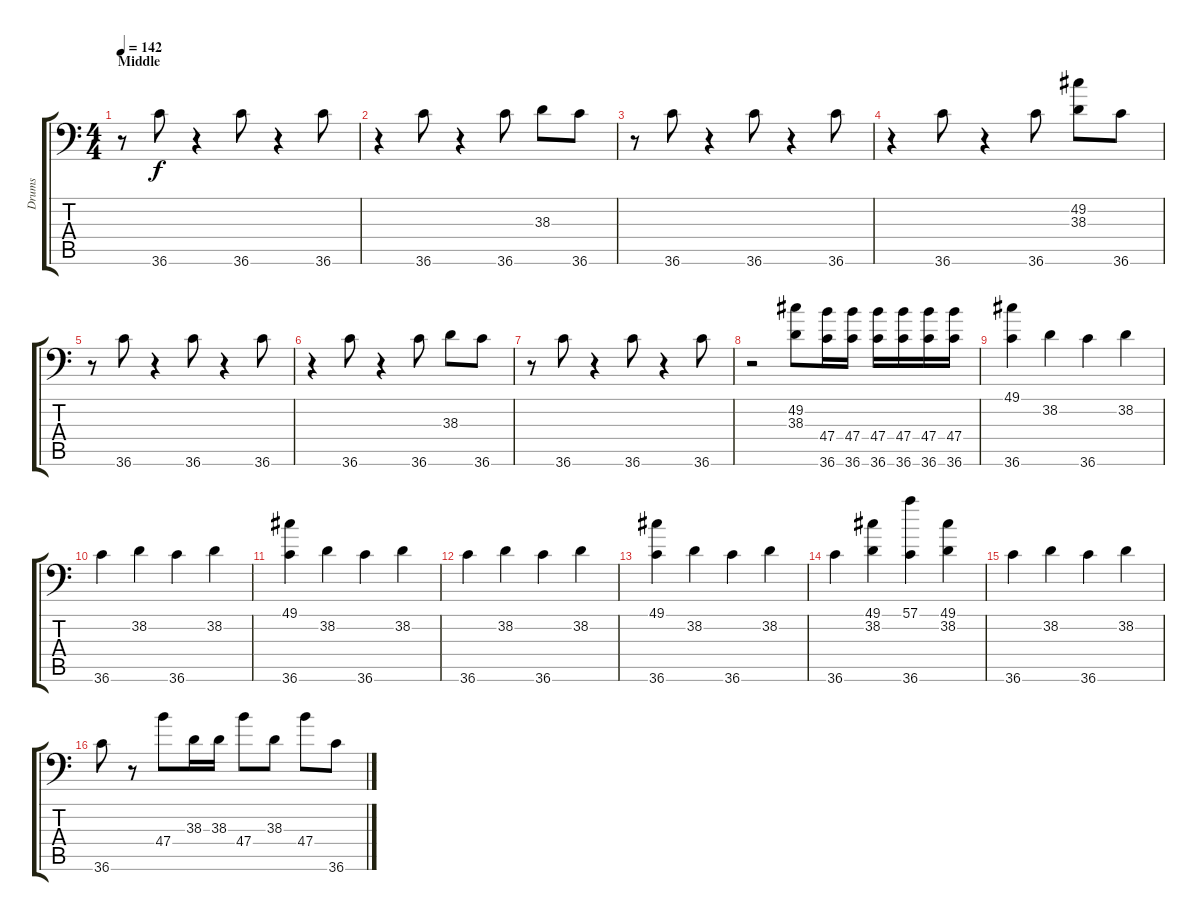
\track ("Drums" "Drums") {instrument acousticgrandpiano}
\staff {score tabs}
\tuning (C-1 C-1 C-1 C-1 C-1 C-1) {hide}
\ts (4 4)
\section ("" "Middle")
\tempo 142
\clef f4
\ks c
r.8{dy f} 36.6.8 r.4 36.6.8 r.4 36.6.8 |
r.4 36.6.8 r.4 36.6.8 38.3.8 36.6.8 |
r.8 36.6.8 r.4 36.6.8 r.4 36.6.8 |
r.4 36.6.8 r.4 36.6.8 (49.2 38.3).8 36.6.8 |
r.8 36.6.8 r.4 36.6.8 r.4 36.6.8 |
r.4 36.6.8 r.4 36.6.8 38.3.8 36.6.8 |
r.8 36.6.8 r.4 36.6.8 r.4 36.6.8 |
r.2 (49.2 38.3).8 (47.4 36.6).16 (47.4 36.6).16 (47.4 36.6).16 (47.4 36.6).16 (47.4 36.6).16 (47.4 36.6).16 |
(49.1 36.6).4 38.2.4 36.6.4 38.2.4 |
36.6.4 38.2.4 36.6.4 38.2.4 |
(49.1 36.6).4 38.2.4 36.6.4 38.2.4 |
36.6.4 38.2.4 36.6.4 38.2.4 |
(49.1 36.6).4 38.2.4 36.6.4 38.2.4 |
36.6.4 (49.1 38.2).4 (57.1 36.6).4 (49.1 38.2).4 |
36.6.4 38.2.4 36.6.4 38.2.4 |
36.6.8 r.8 47.4.8 38.3.16 38.3.16 47.4.8 38.3.8 47.4.8 36.6.8
